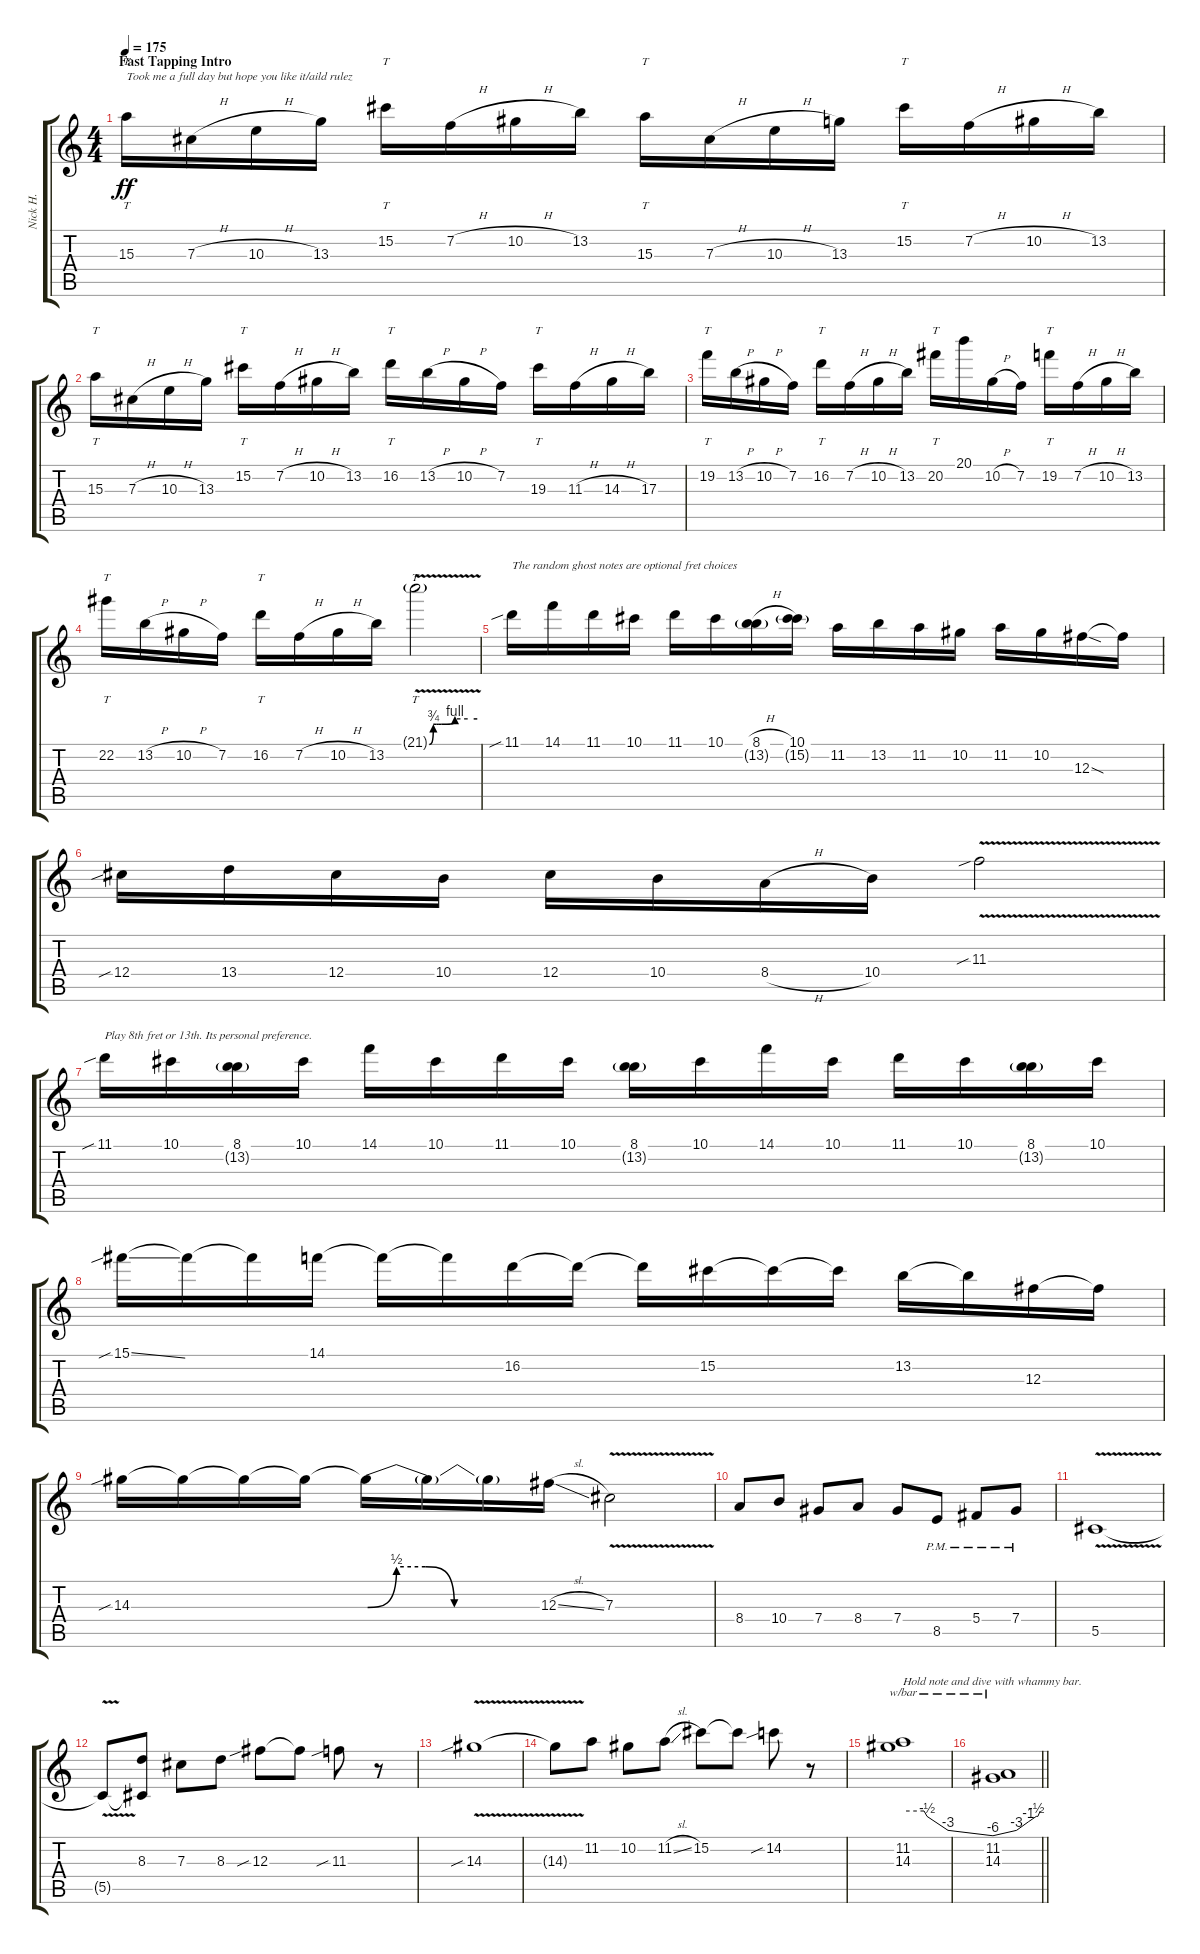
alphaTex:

\track ("Nick H. " "Nick H. ") {instrument distortionguitar}
\staff {score tabs}
\tuning (Eb4 Bb3 Gb3 Db3 Ab2 Db2) {hide}
\ts (4 4)
\section ("" "Fast Tapping Intro")
\tempo 175
\clef g2
\ks c
15.3.16{tt txt "Took me a full day but hope you like it/aild rulez" dy ff} 7.3{h}.16 10.3{h}.16 13.3.16 15.2.16{tt} 7.2{h}.16 10.2{h}.16 13.2.16 15.3.16{tt} 7.3{h}.16 10.3{h}.16 13.3.16 15.2.16{tt} 7.2{h}.16 10.2{h}.16 13.2.16 |
15.3.16{tt} 7.3{h}.16 10.3{h}.16 13.3.16 15.2.16{tt} 7.2{h}.16 10.2{h}.16 13.2.16 16.2.16{tt} 13.2{h}.16 10.2{h}.16 7.2.16 19.3.16{tt} 11.3{h}.16 14.3{h}.16 17.3.16 |
19.2.16{tt} 13.2{h}.16 10.2{h}.16 7.2.16 16.2.16{tt} 7.2{h}.16 10.2{h}.16 13.2.16 20.2.16{tt} 20.1.16 10.2{h}.16 7.2.16 19.2.16{tt} 7.2{h}.16 10.2{h}.16 13.2.16 |
22.2.16{tt} 13.2{h}.16 10.2{h}.16 7.2.16 16.2.16{tt} 7.2{h}.16 10.2{h}.16 13.2.16 21.1{be (custom 0 0 5 3 7 3 9 3 11 3 15 3 32 4 48 4 60 4) v g}.2{tt} |
11.1{sib}.16{txt "The random ghost notes are optional fret choices"} 14.1.16 11.1.16 10.1.16 11.1.16 10.1.16 (8.1{h} 13.2{g}).16 (10.1 15.2{g}).16 11.2.16 13.2.16 11.2.16 10.2.16 11.2.16 10.2.16 12.3{sod}.16 12.3{t}.16 |
12.4{sib}.16 13.4.16 12.4.16 10.4.16 12.4.16 10.4.16 8.4{h}.16 10.4.16 11.3{v sib}.2 |
11.1{sib}.16{txt "Play 8th fret or 13th. Its personal preference."} 10.1.16 (8.1 13.2{g}).16 10.1.16 14.1.16 10.1.16 11.1.16 10.1.16 (8.1 13.2{g}).16 10.1.16 14.1.16 10.1.16 11.1.16 10.1.16 (8.1 13.2{g}).16 10.1.16 |
15.1{sib ss}.16 15.1{t}.16 15.1{t}.16 14.1.16 14.1{t}.16 14.1{t}.16 16.2.16 16.2{t}.16 16.2{t}.16 15.2.16 15.2{t}.16 15.2{t}.16 13.2.16 13.2{t}.16 12.3.16 12.3{t}.16 |
14.3{sib}.16 14.3{t}.16 14.3{t}.16 14.3{t}.16 14.3{be (custom 0 0 10 2 20 2 30 0 60 0) t}.16 14.3{t}.16 14.3{t}.16 12.3{sl}.16 7.3{v}.2 |
8.4.8 10.4.8 7.4.8 8.4.8 7.4.8 8.5{pm}.8 5.4{pm}.8 7.4{pm}.8 |
5.5{v}.1 |
5.5{t}.8 (8.3 5.5{t}).8 7.3.8 8.3.8 12.3{sib}.8 12.3{t}.8 11.3{sib}.8 r.8 |
14.3{v sib}.1 |
14.3{t}.8 11.2.8 10.2.8 11.2{sl}.8 15.2.8 15.2{t}.8 14.2{sib}.8 r.8 |
(11.2 14.3).1{tbe (custom default 0 0 14 0 16 -2 30 -12 60 -24) txt "Hold note and dive with whammy bar."} |
\barLineRight lightlight
(11.2 14.3).1{tbe (custom default 0 -24 30 -12 45 -4 55 -2 57 -2 60 0)}
